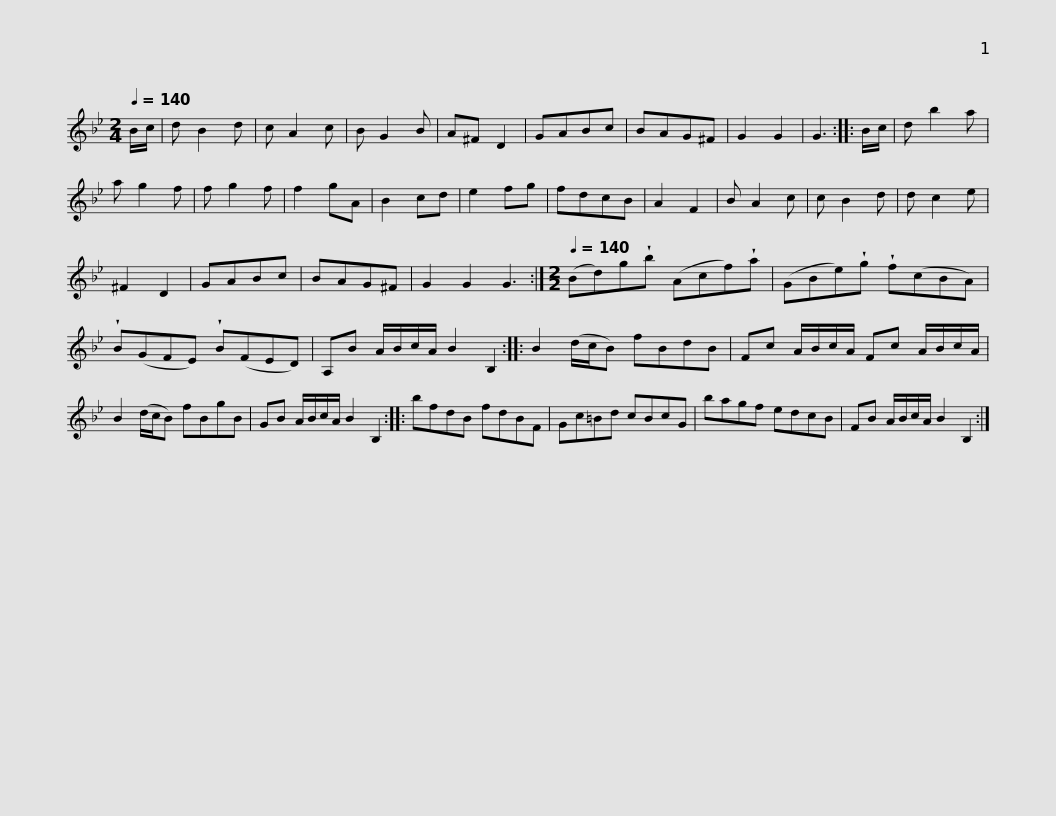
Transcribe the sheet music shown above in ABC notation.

X:1
L:1/8
Q:1/4=140
M:2/4
I:linebreak $
K:Gmin
V:1 treble
V:1
 B/c/ | d B2 d | c A2 c | B G2 B | A^F D2 | %5
 GABc | BAG^F | G2 G2 | G3 :: B/c/ | %10
 d b2 a | a g2 f | f g2 f |$ f2 gA | B2 cd | %15
 e2 fg | fdcB | A2 F2 | B A2 c | c B2 d | %20
 d c2 e | ^F2 D2 | GABc | BAG^F | G2 G2 G3 :|$ %25
[M:2/2][Q:1/4=140] (Bd)g!wedge!b (Acf)!wedge!a | (GBe)!wedge!g !wedge!f(cBA) | !wedge!B(GFE) !wedge!B(FED) | A,B A/B/c/A/ B2 B,2 :: B2 (d/c/B) fBdB |$ %30
 Fc A/B/c/A/ Fc A/B/c/A/ | B2 (d/c/B) fBgB | GB A/B/c/A/ B2 B,2 :: bfdB fdBF | Gc=Bd cBcG |$ %35
 bagf edcB | FB A/B/c/A/ B2 B,2 :| %37
